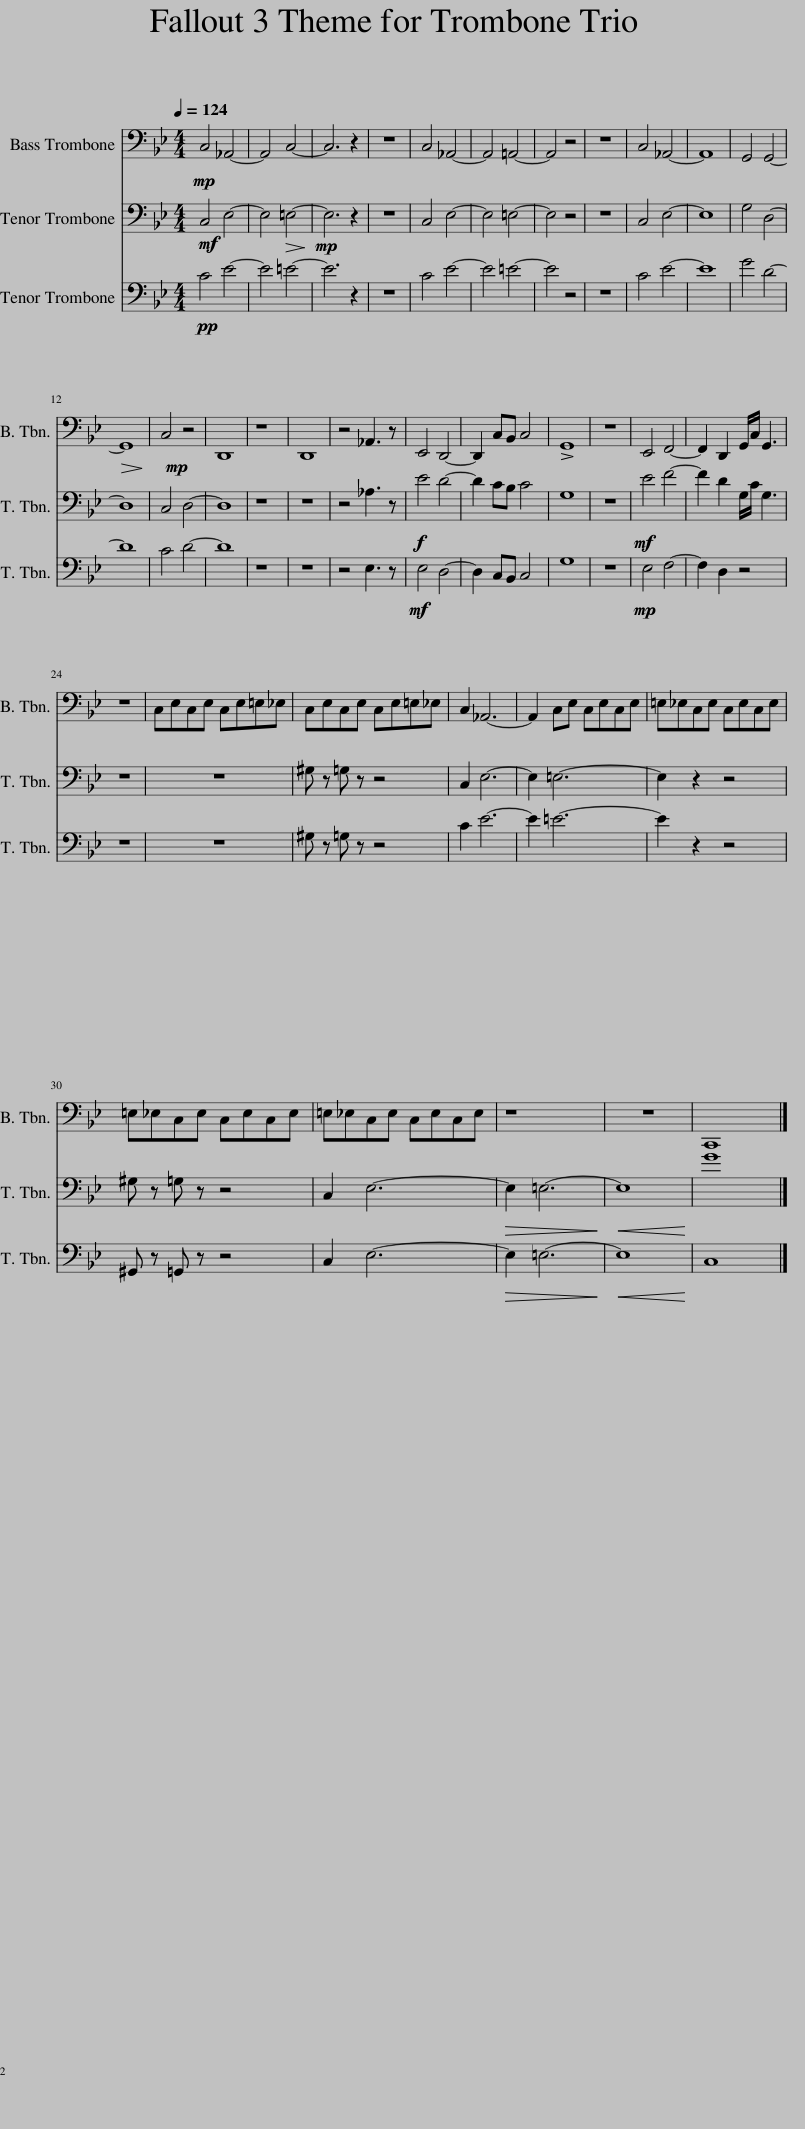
X:1
%%score 1 2 3
L:1/8
Q:1/4=124
M:4/4
I:linebreak $
K:Bb
V:1 bass
V:2 bass
V:3 bass
V:1
!mp! C,4 _A,,4- | A,,4 C,4- | C,6 z2 | z8 | C,4 _A,,4- | %5
 A,,4 =A,,4- | A,,4 z4 | z8 | C,4 _A,,4- | A,,8 | %10
 G,,4 G,,4- |$!>(! G,,8!>)! |!mp! C,4 z4 | D,,8 | z8 | %15
 D,,8 | z4 _A,,3 z | E,,4 D,,4- | D,,2 C,B,, C,4 | !>!G,,8 | %20
 z8 | E,,4 F,,4- | F,,2 D,,2 G,,/C,/ G,,3 |$ z8 | C,E,C,E, C,E,=E,_E, | %25
 C,E,C,E, C,E,=E,_E, | C,2 _A,,6- | A,,2 C,E, C,E,C,E, | =E,_E,C,E, C,E,C,E, |$ =E,_E,C,E, C,E,C,E, | %30
 =E,_E,C,E, C,E,C,E, | z8 | z8 | C,,8 |] %34
V:2
!mf! C,4 E,4- | E,4!>(! =E,4-!>)! |!mp! E,6 z2 | z8 | C,4 E,4- | %5
 E,4 =E,4- | E,4 z4 | z8 | C,4 E,4- | E,8 | %10
 G,4 D,4- |$ D,8 | C,4 D,4- | D,8 | z8 | %15
 z8 | z4 _A,3 z |!f! E4 D4- | D2 CB, C4 | G,8 | %20
 z8 |!mf! E4 F4- | F2 D2 G,/C/ G,3 |$ z8 | z8 | %25
 ^G, z =G, z z4 | C,2 E,6- | E,2 =E,6- | E,2 z2 z4 |$ ^G, z =G, z z4 | %30
 C,2 E,6- |!>(! E,2 =E,6-!>)! |!<(! E,8!<)! | G8 |] %34
V:3
!pp! C4 E4- | E4 =E4- | E6 z2 | z8 | C4 E4- | %5
 E4 =E4- | E4 z4 | z8 | C4 E4- | E8 | %10
 G4 D4- |$ D8 | C4 D4- | D8 | z8 | %15
 z8 | z4 E,3 z |!mf! E,4 D,4- | D,2 C,B,, C,4 | G,8 | %20
 z8 |!mp! E,4 F,4- | F,2 D,2 z4 |$ z8 | z8 | %25
 ^G, z =G, z z4 | C2 E6- | E2 =E6- | E2 z2 z4 |$ ^G,, z =G,, z z4 | %30
 C,2 E,6- |!>(! E,2 =E,6-!>)! |!<(! E,8!<)! | C,8 |] %34
